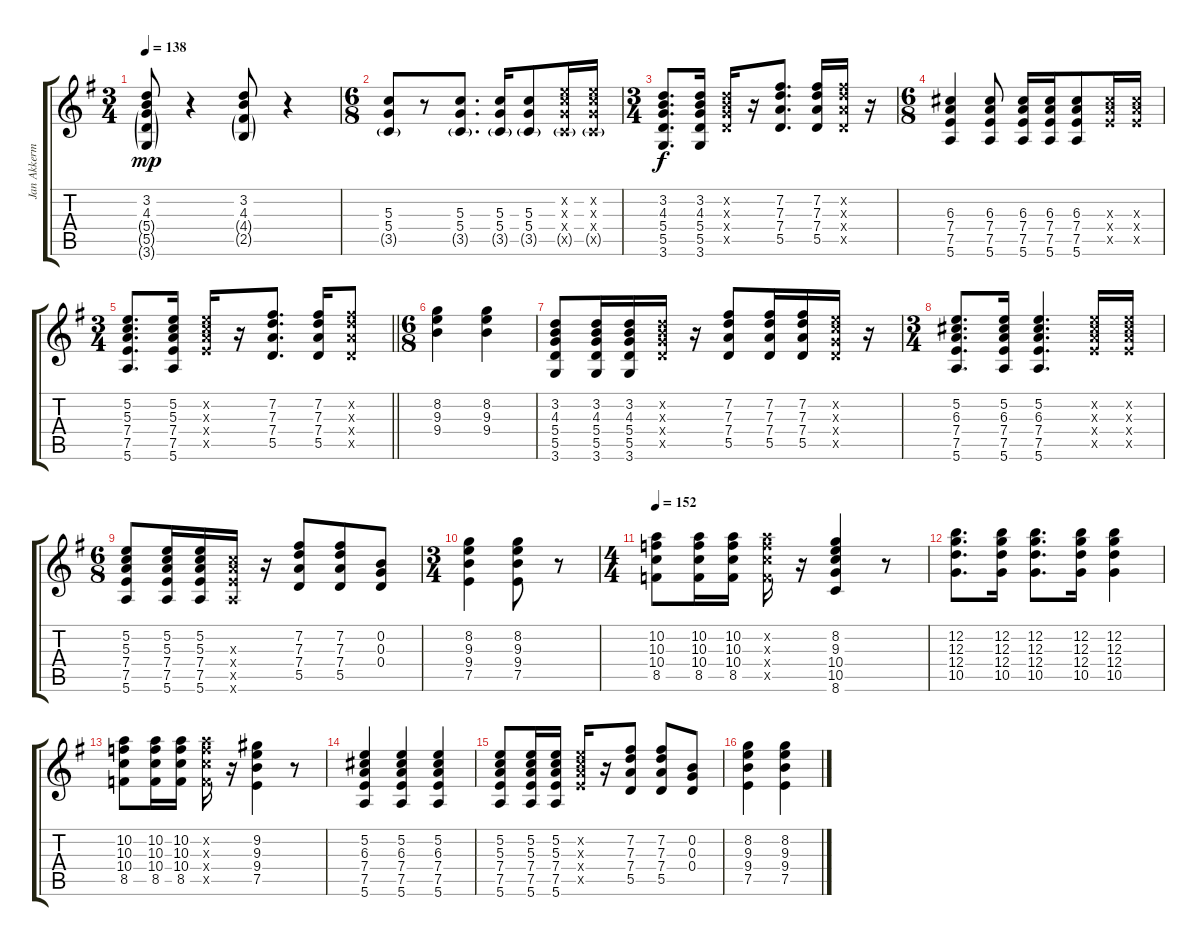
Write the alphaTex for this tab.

\track ("Jan Akkerman Doubled Chords" "Jan Akkerm") {instrument acousticguitarsteel}
\staff {score tabs}
\tuning (E4 B3 G3 D3 A2 E2) {hide}
\ts (3 4)
\tempo 138
\clef g2
\ks g
(3.2 4.3 5.4{g} 5.5{g} 3.6{g}).8{dy mp} r.4 (3.2 4.3 4.4{g} 2.5{g}).8 r.4 |
\ts (6 8)
(5.3 5.4 3.5{g}).8 r.8 (5.3 5.4 3.5{g}).8{d} (5.3 5.4 3.5{g}).16 (5.3 5.4 3.5{g}).8 (5.2{x} 5.3{x} 5.4{x} 3.5{g x}).16 (5.2{x} 5.3{x} 5.4{x} 3.5{g x}).16 |
\ts (3 4)
(3.2 4.3 5.4 5.5 3.6).8{d dy f} (3.2 4.3 5.4 5.5 3.6).16 (3.2{x} 4.3{x} 5.4{x} 5.5{x}).16 r.16 (7.2 7.3 7.4 5.5).8{d} (7.2 7.3 7.4 5.5).16 (7.2{x} 7.3{x} 7.4{x} 5.5{x}).16 r.16 |
\ts (6 8)
(6.3 7.4 7.5 5.6).4 (6.3 7.4 7.5 5.6).8 (6.3 7.4 7.5 5.6).16 (6.3 7.4 7.5 5.6).16 (6.3 7.4 7.5 5.6).8 (6.3{x} 7.4{x} 7.5{x}).16 (6.3{x} 7.4{x} 7.5{x}).16 |
\ts (3 4)
\barLineRight lightlight
(5.2 5.3 7.4 7.5 5.6).8{d} (5.2 5.3 7.4 7.5 5.6).16 (5.2{x} 5.3{x} 7.4{x} 7.5{x}).16 r.16 (7.2 7.3 7.4 5.5).8{d} (7.2 7.3 7.4 5.5).16 (7.2{x} 7.3{x} 7.4{x} 5.5{x}).8 |
\ts (6 8)
(8.2 9.3 9.4).4 (8.2 9.3 9.4).4 |
(3.2 4.3 5.4 5.5 3.6).8 (3.2 4.3 5.4 5.5 3.6).16 (3.2 4.3 5.4 5.5 3.6).16 (3.2{x} 4.3{x} 5.4{x} 5.5{x}).16 r.16 (7.2 7.3 7.4 5.5).8 (7.2 7.3 7.4 5.5).16 (7.2 7.3 7.4 5.5).16 (5.2{x} 5.3{x} 5.4{x} 5.5{x}).16 r.16 |
\ts (3 4)
(5.2 6.3 7.4 7.5 5.6).8{d} (5.2 6.3 7.4 7.5 5.6).16 (5.2 6.3 7.4 7.5 5.6).4{d} (5.2{x} 6.3{x} 7.4{x} 7.5{x}).16 (5.2{x} 6.3{x} 7.4{x} 7.5{x}).16 |
\ts (6 8)
(5.2 5.3 7.4 7.5 5.6).8 (5.2 5.3 7.4 7.5 5.6).16 (5.2 5.3 7.4 7.5 5.6).16 (5.3{x} 7.4{x} 7.5{x} 5.6{x}).16 r.16 (7.2 7.3 7.4 5.5).8 (7.2 7.3 7.4 5.5).8 (0.2 0.3 0.4).8 |
\ts (3 4)
(8.2 9.3 9.4 7.5).4 (8.2 9.3 9.4 7.5).8 r.8 |
\ts (4 4)
\tempo 152
(10.2 10.3 10.4 8.5).8 (10.2 10.3 10.4 8.5).16 (10.2 10.3 10.4 8.5).16 (10.2{x} 10.3{x} 10.4{x} 8.5{x}).16 r.16 (8.2 9.3 10.4 10.5 8.6).4 r.8 |
(12.2 12.3 12.4 10.5).8{d} (12.2 12.3 12.4 10.5).16 (12.2 12.3 12.4 10.5).8{d} (12.2 12.3 12.4 10.5).16 (12.2 12.3 12.4 10.5).4 |
(10.2 10.3 10.4 8.5).8 (10.2 10.3 10.4 8.5).16 (10.2 10.3 10.4 8.5).16 (10.2{x} 10.3{x} 10.4{x} 8.5{x}).16 r.16 (9.2 9.3 9.4 7.5).4 r.8 |
(5.2 6.3 7.4 7.5 5.6).4 (5.2 6.3 7.4 7.5 5.6).4 (5.2 6.3 7.4 7.5 5.6).4 |
(5.2 5.3 7.4 7.5 5.6).8 (5.2 5.3 7.4 7.5 5.6).16 (5.2 5.3 7.4 7.5 5.6).16 (5.2{x} 5.3{x} 7.4{x} 7.5{x}).16 r.16 (7.2 7.3 7.4 5.5).8 (7.2 7.3 7.4 5.5).8 (0.2 0.3 0.4).8 |
(8.2 9.3 9.4 7.5).4 (8.2 9.3 9.4 7.5).4
